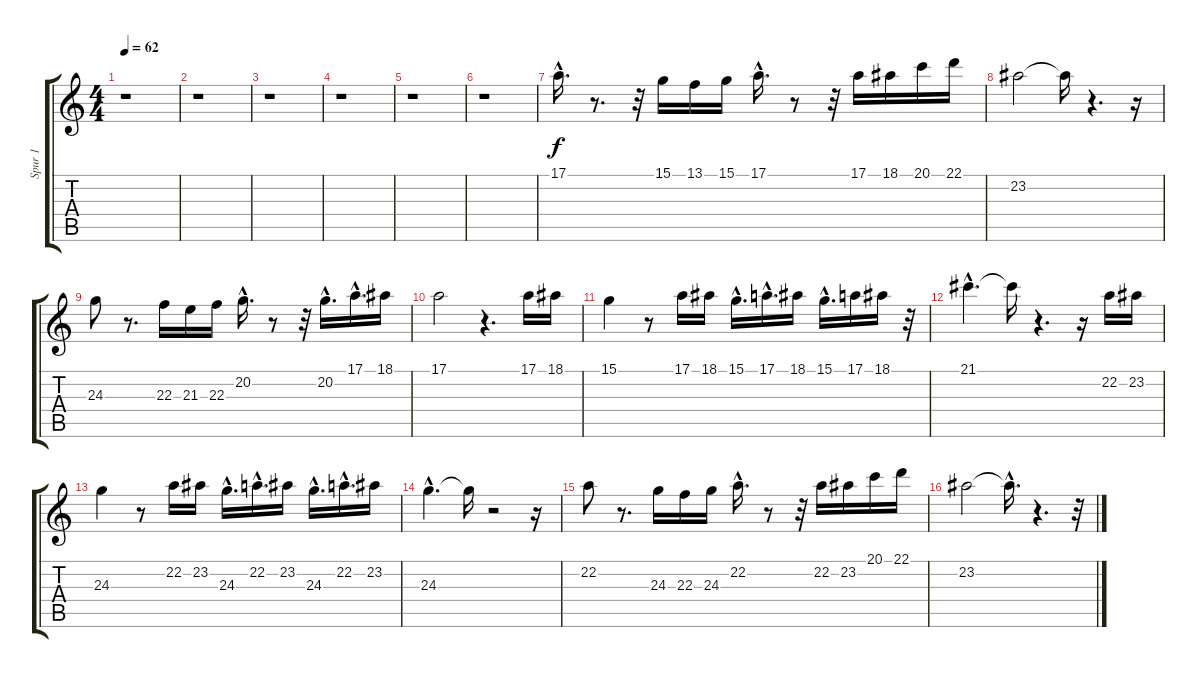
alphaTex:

\track ("Spur 1" "Spur 1") {instrument whistle}
\staff {score tabs}
\tuning (E4 B3 G3 D3 A2 E2) {hide}
\ts (4 4)
\tempo 62
\clef g2
\ks c
r.1{dy f instrument whistle} |
r.1 |
r.1 |
r.1 |
r.1 |
r.1 |
17.1{hac}.16{d} r.8{d} r.32 15.1.16 13.1.16 15.1.16 17.1{hac}.16{d} r.8 r.32 17.1.16 18.1.16 20.1.16 22.1.16 |
23.2.2 23.2{t}.16 r.4{d} r.16 |
24.3.8 r.8{d} 22.3.16 21.3.16 22.3.16 20.2{hac}.16{d} r.8 r.32 20.2{hac}.16{d} 17.1{hac}.16{d} 18.1.16 |
17.1.2 r.4{d} 17.1.16 18.1.16 |
15.1.4 r.8 17.1.16 18.1.16 15.1{hac}.16{d} 17.1{hac}.16{d} 18.1.16 15.1{hac}.16{d} 17.1.16 18.1.16 r.32 |
21.1{hac}.4{d} 21.1{t}.16 r.4{d} r.16 22.2.16 23.2.16 |
24.3.4 r.8 22.2.16 23.2.16 24.3{hac}.16{d} 22.2{hac}.16{d} 23.2.16 24.3{hac}.16{d} 22.2{hac}.16{d} 23.2.16 |
24.3{hac}.4{d} 24.3{t}.16 r.2 r.16 |
22.2.8 r.8{d} 24.3.16 22.3.16 24.3.16 22.2{hac}.16{d} r.8 r.32 22.2.16 23.2.16 20.1.16 22.1.16 |
23.2.2 23.2{hac t}.16{d} r.4{d} r.32
